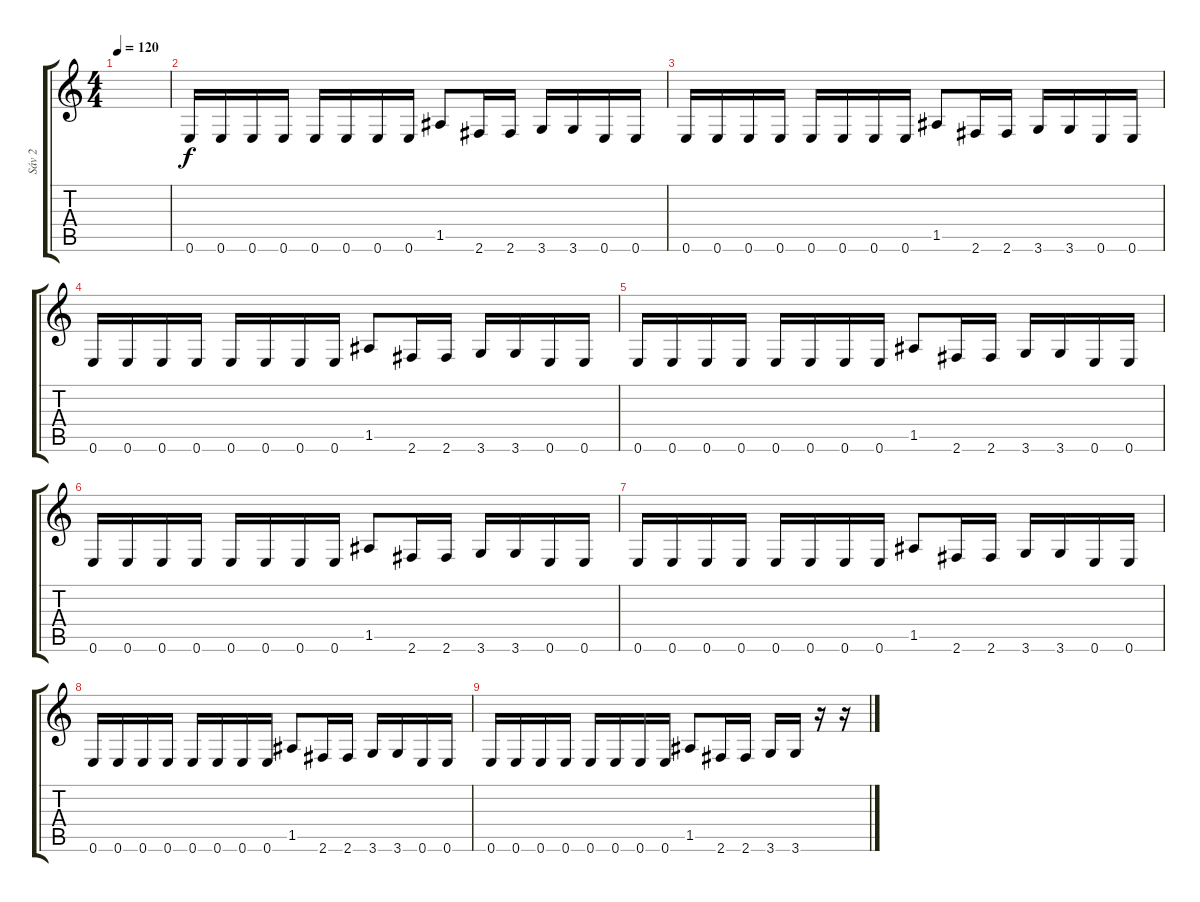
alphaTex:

\track ("Sáv 2" "Sáv 2") {instrument distortionguitar}
\staff {score tabs}
\tuning (E4 B3 G3 D3 A2 E2) {hide}
\ts (4 4)
\tempo 120
\clef g2
\ks c
|
0.6.16 0.6.16 0.6.16 0.6.16 0.6.16 0.6.16 0.6.16 0.6.16 1.5.8 2.6.16 2.6.16 3.6.16 3.6.16 0.6.16 0.6.16 |
0.6.16 0.6.16 0.6.16 0.6.16 0.6.16 0.6.16 0.6.16 0.6.16 1.5.8 2.6.16 2.6.16 3.6.16 3.6.16 0.6.16 0.6.16 |
0.6.16 0.6.16 0.6.16 0.6.16 0.6.16 0.6.16 0.6.16 0.6.16 1.5.8 2.6.16 2.6.16 3.6.16 3.6.16 0.6.16 0.6.16 |
0.6.16 0.6.16 0.6.16 0.6.16 0.6.16 0.6.16 0.6.16 0.6.16 1.5.8 2.6.16 2.6.16 3.6.16 3.6.16 0.6.16 0.6.16 |
0.6.16 0.6.16 0.6.16 0.6.16 0.6.16 0.6.16 0.6.16 0.6.16 1.5.8 2.6.16 2.6.16 3.6.16 3.6.16 0.6.16 0.6.16 |
0.6.16 0.6.16 0.6.16 0.6.16 0.6.16 0.6.16 0.6.16 0.6.16 1.5.8 2.6.16 2.6.16 3.6.16 3.6.16 0.6.16 0.6.16 |
0.6.16 0.6.16 0.6.16 0.6.16 0.6.16 0.6.16 0.6.16 0.6.16 1.5.8 2.6.16 2.6.16 3.6.16 3.6.16 0.6.16 0.6.16 |
0.6.16 0.6.16 0.6.16 0.6.16 0.6.16 0.6.16 0.6.16 0.6.16 1.5.8 2.6.16 2.6.16 3.6.16 3.6.16 r.16 r.16
